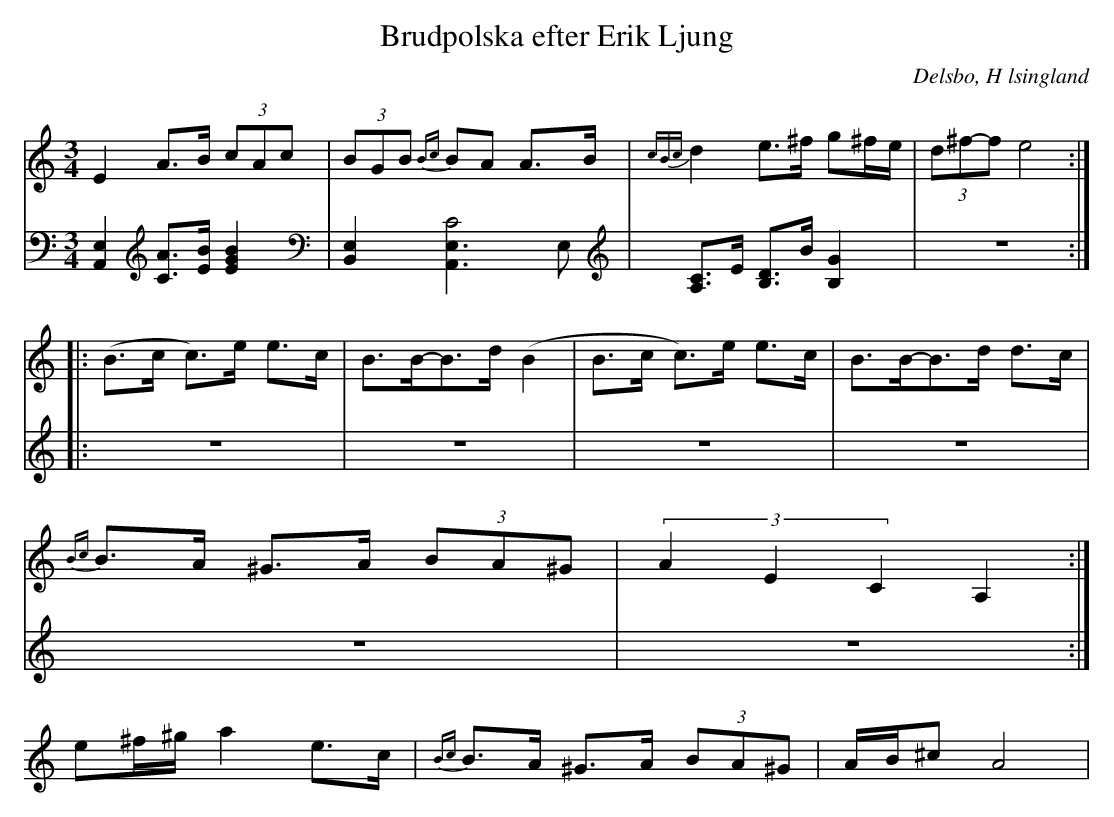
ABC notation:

X:1
T: Brudpolska efter Erik Ljung
Q: 105
O: Delsbo, H lsingland
M: 3/4
L: 1/8
K: Am
V:1
V:2
V:1
E2 A>B (3cAc| (3BGB {Bc}BA A>B|{cBc}d2 e>^f g^f/e/|(3d^f-f e4 :|
|:(B>c c)>e e>c|B>B-B>d (B2|B>c c)>e e>c|B>B-B>d d>c|
{Bc}B>A ^G>A (3BA^G|(3A2E2C2 A,2:|
e^f/^g/ a2 e>c|{Bc}B>A ^G>A (3BA^G|A/B/^c A4|
V:2
[A,,2E,2] [AC]>[BE] [B2E2G2]|[B,,2E,2] [A,,3C4E,3]E,|[A,C]>E [B,D]>B [B,2G2]|z6:|
|:z6|z6|z6|z6|
z6|z6:|
